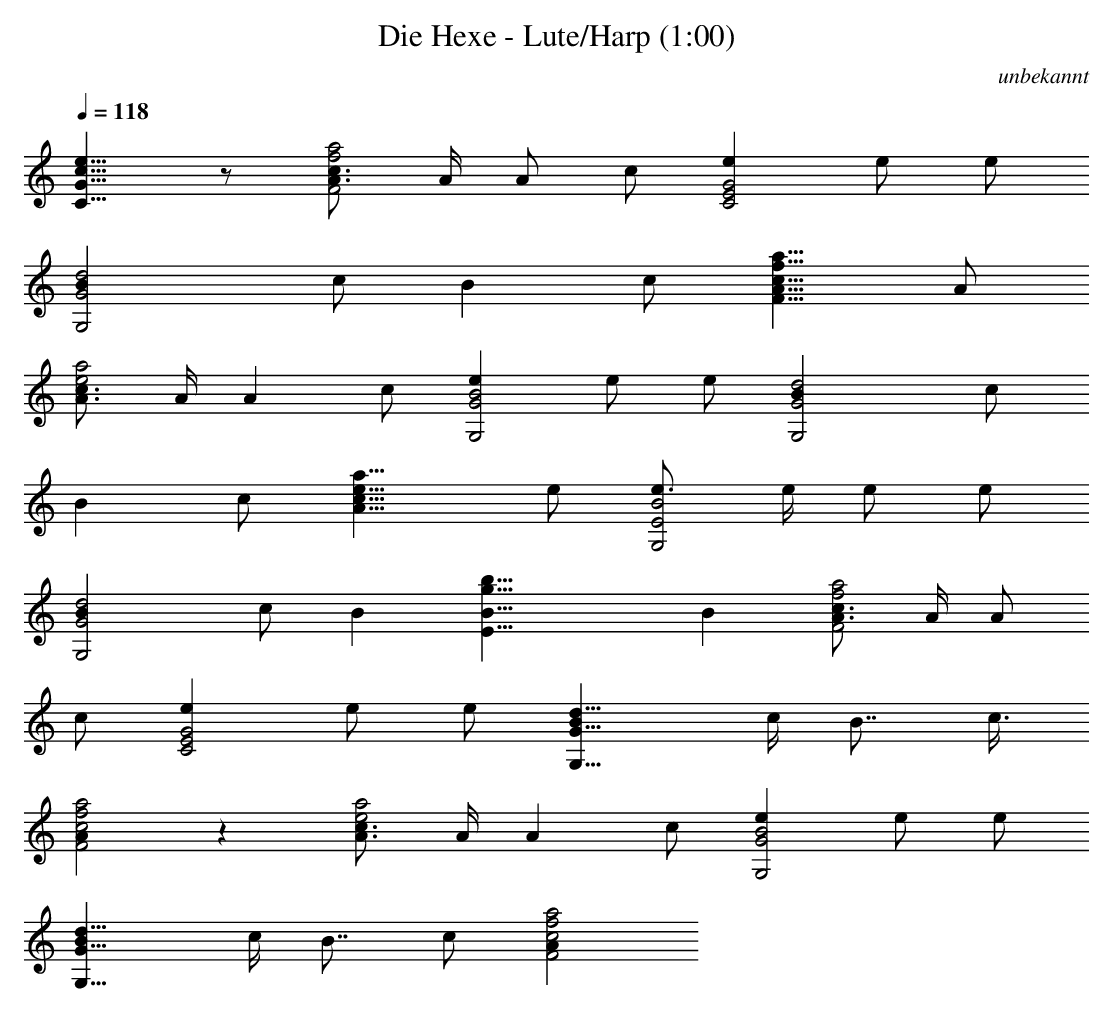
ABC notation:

X:1
T:Die Hexe - Lute/Harp (1:00)
C:unbekannt
L:1/4
Q:118
K:C
[e9/8C5/8G5/8c5/8] z/2 [A3/4F2c3/2f2a2] A/4 A/2 c/2 [eC2E2G2] e/2 e/2
[d2G,2G2Bz/2] c/2 [Bz/2] c/2 [A11/8F15/8c15/8f15/8a15/8] A/2
[A3/4c3/2e2a2] A/4 [Az/2] c/2 [eG,2G2B2] e/2 e/2 [d2G,2G2Bz/2] c/2
[Bz/2] c/2 [A15/8c15/8e11/8a15/8] e/2 [e3/4G,2E2B2] e/4 e/2 e/2
[d2G,2G2Bz/2] c/2 B [E31/8B23/8g31/8b31/8] B [A3/4F2c3/2f2a2] A/4 A/2
c/2 [eC2E2G2] e/2 e/2 [d15/8G,15/8G15/8Bz3/4] c/4 [B7/8z/2] c3/8
[AF2c2f2a2] z [A3/4c3/2e2a2] A/4 [Az/2] c/2 [eG,2G2B2] e/2 e/2
[d15/8G,15/8G15/8Bz3/4] c/4 [B7/8z3/8] c/2 [AF2c2f2a2]

[e9/8C5/8G5/8c5/8] z/2 [A3/4F2c3/2f2a2] A/4 A/2 c/2 [eC2E2G2] e/2 e/2
[d2G,2G2Bz/2] c/2 [Bz/2] c/2 [A11/8F15/8c15/8f15/8a15/8] A/2
[A3/4c3/2e2a2] A/4 [Az/2] c/2 [eG,2G2B2] e/2 e/2 [d2G,2G2Bz/2] c/2
[Bz/2] c/2 [A15/8c15/8e11/8a15/8] e/2 [e3/4G,2E2B2] e/4 e/2 e/2
[d2G,2G2Bz/2] c/2 B [E31/8B23/8g31/8b31/8] B [A3/4F2c3/2f2a2] A/4 A/2
c/2 [eC2E2G2] e/2 e/2 [d15/8G,15/8G15/8Bz3/4] c/4 [B7/8z/2] c3/8
[AF2c2f2a2] z [A3/4c3/2e2a2] A/4 [Az/2] c/2 [eG,2G2B2] e/2 e/2
[d15/8G,15/8G15/8Bz3/4] c/4 [B7/8z3/8] c/2 [AF2c2f2a2]

[e9/8C5/8G5/8c5/8] z/2 [A3/4F2c3/2f2a2] A/4 A/2 c/2 [eC2E2G2] e/2 e/2
[d2G,2G2Bz/2] c/2 [Bz/2] c/2 [A11/8F15/8c15/8f15/8a15/8] A/2
[A3/4c3/2e2a2] A/4 [Az/2] c/2 [eG,2G2B2] e/2 e/2 [d2G,2G2Bz/2] c/2
[Bz/2] c/2 [A15/8c15/8e11/8a15/8] e/2 [e3/4G,2E2B2] e/4 e/2 e/2
[d2G,2G2Bz/2] c/2 B [E31/8B23/8g31/8b31/8] B [A3/4F2c3/2f2a2] A/4 A/2
c/2 [eC2E2G2] e/2 e/2 [d15/8G,15/8G15/8Bz3/4] c/4 [B7/8z/2] c3/8
[AF2c2f2a2] z [A3/4c3/2e2a2] A/4 [Az/2] c/2 [eG,2G2B2] e/2 e/2
[d15/8G,15/8G15/8Bz3/4] c/4 [B7/8z3/8] c/2 [AF2c2f2a2]
